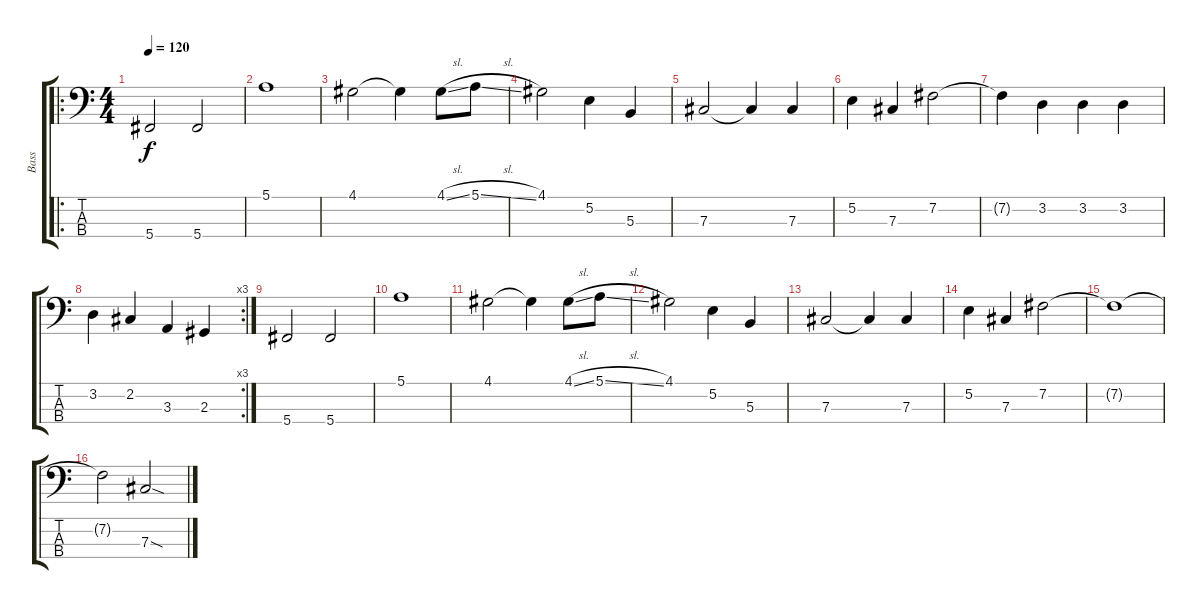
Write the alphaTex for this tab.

\track ("Bass" "Bass") {instrument electricguitarjazz}
\staff {score tabs}
\tuning (E2 B1 Gb1 Db1) {hide}
\ro
\ts (4 4)
\tempo 120
\clef f4
\ks c
5.4.2{dy f} 5.4.2 |
5.1.1 |
4.1.2 4.1{t}.4 4.1{sl}.8 5.1{sl}.8 |
4.1.2 5.2.4 5.3.4 |
7.3.2 7.3{t}.4 7.3.4 |
5.2.4 7.3.4 7.2.2 |
7.2{t}.4 3.2.4 3.2.4 3.2.4 |
\rc 3
3.2.4 2.2.4 3.3.4 2.3.4 |
5.4.2 5.4.2 |
5.1.1 |
4.1.2 4.1{t}.4 4.1{sl}.8 5.1{sl}.8 |
4.1.2 5.2.4 5.3.4 |
7.3.2 7.3{t}.4 7.3.4 |
5.2.4 7.3.4 7.2.2 |
7.2{t}.1 |
7.2{t}.2 7.3{sod}.2
